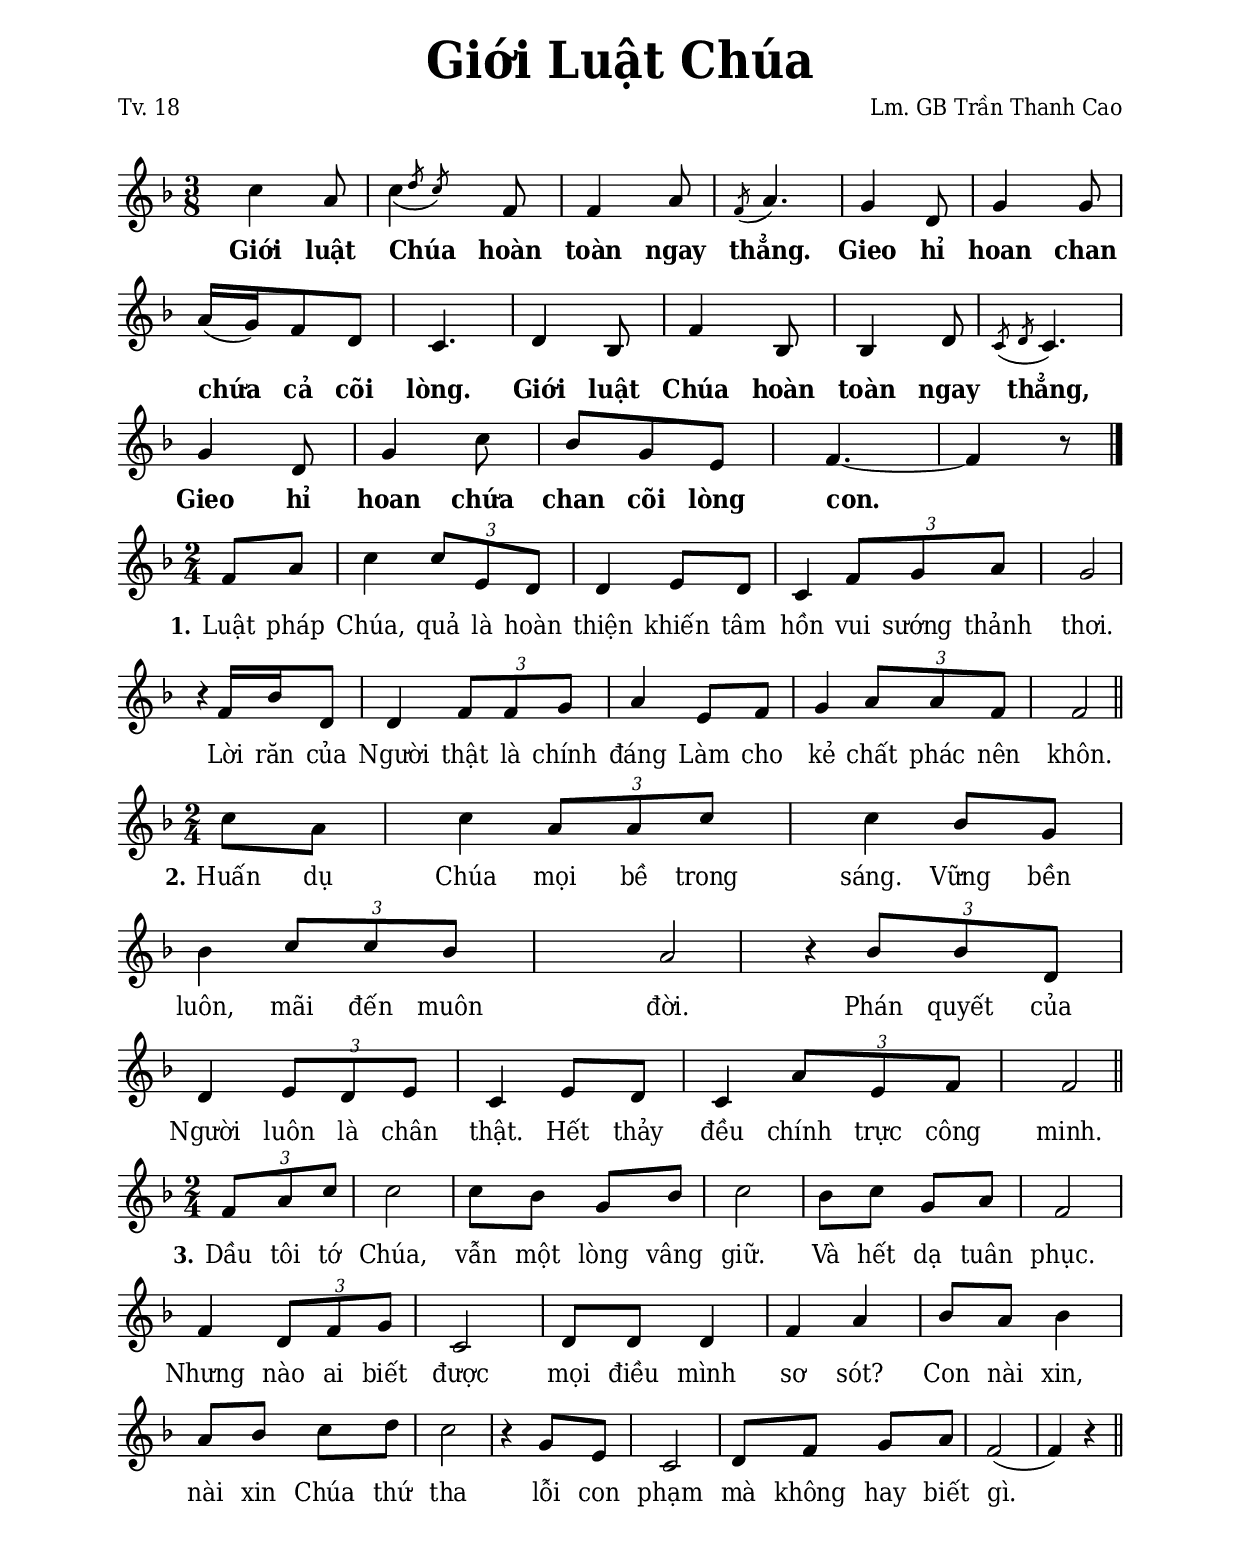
% Cài đặt chung
\version "2.22.1"
\include "english.ly"

\header {
  title = \markup { \fontsize #3 "Giới Luật Chúa" }
  poet = "Tv. 18"
  composer = "Lm. GB Trần Thanh Cao"
  arranger = " "
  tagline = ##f
}

% Nhạc điệp khúc
nhacDiepKhuc = \relative c'' {
  #(define afterGraceFraction (cons 1 3))
  <>^\markup { \halign #40 " " }
  c4 a8 |
  \autoBeamOff \afterGrace c4 _({
    \override Flag.stroke-style = #"grace"
    d8 c)}
  \revert Flag.stroke-style
  f, \autoBeamOn |
  f4 a8 |
  \acciaccatura f8 a4. |
  g4 d8 |
  g4 g8 |
  a16 (g) f8 d |
  c4. |
  d4 bf8 |
  f'4 bf,8 |
  bf4 d8 |
  \autoBeamOff \slashedGrace {c8 (d} c4.) \autoBeamOn |
  g'4 d8 |
  g4 c8 |
  bf g e |
  f4. ~ |
  f4 r8 \bar "|."
}

% Nhạc phiên khúc
nhacPhienKhucMot = \relative c' {
  \partial 4 f8 a |
  c4 \tuplet 3/2 { c8 e, d } |
  d4 e8 d |
  c4 \tuplet 3/2 { f8 g a } |
  g2 |
  r4 f16 bf d,8 |
  d4 \tuplet 3/2 { f8 f g } |
  a4 e8 f |
  g4 \tuplet 3/2 { a8 a f } |
  f2 \bar "||"
}

nhacPhienKhucHai = \relative c'' {
  \partial 4 c8 a |
  c4 \tuplet 3/2 { a8 a c } |
  c4 bf8 g |
  bf4 \tuplet 3/2 { \stemUp c8 c bf \stemNeutral } |
  a2 |
  r4 \tuplet 3/2 { bf8 bf d, } |
  d4 \tuplet 3/2 { e8 d e } |
  c4 e8 d |
  c4 \tuplet 3/2 { a'8 e f } |
  f2 \bar "||"
}

nhacPhienKhucBa = \relative c' {
  \partial 4 \tuplet 3/2 { f8 a c } |
  c2 |
  c8 bf g bf |
  c2 |
  bf8 c g a |
  f2 |
  f4 \tuplet 3/2 { d8 f g } |
  c,2 |
  d8 d d4 |
  f4 a |
  bf8 a bf4 |
  a8 bf c d |
  c2 |
  r4 g8 e |
  c2 |
  d8 f g a |
  f2 ( |
  f4) r \bar "||"
}

% Lời điệp khúc
loiDiepKhuc = \lyricmode {
  Giới luật Chúa hoàn toàn ngay thẳng.
  Gieo hỉ hoan chan chứa cả cõi lòng.
  Giới luật Chúa hoàn toàn ngay thẳng,
  Gieo hỉ hoan chứa chan cõi lòng con.
}

% Lời phiên khúc
loiPhienKhucMot = \lyricmode {
  \set stanza = #"1."
  Luật pháp Chúa, quả là hoàn thiện
  khiến tâm hồn vui sướng thảnh thơi.
  Lời răn của Người thật là chính đáng
  Làm cho kẻ chất phác nên khôn.
}

loiPhienKhucHai = \lyricmode {
  \set stanza = #"2."
  Huấn dụ Chúa mọi bề trong sáng.
  Vững bền luôn, mãi đến muôn đời.
  Phán quyết của Người luôn là chân thật.
  Hết thảy đều chính trực công minh.
}

loiPhienKhucBa = \lyricmode {
  \set stanza = #"3."
  Dầu tôi tớ Chúa, vẫn một lòng vâng giữ.
  Và hết dạ tuân phục.
  Nhưng nào ai biết được mọi điều mình sơ sót?
  Con nài xin, nài xin Chúa thứ tha
  lỗi con phạm mà không hay biết gì.
}


% Dàn trang
\paper {
  #(set-paper-size "a4")
  top-margin = 20\mm
  bottom-margin = 10\mm
  left-margin = 20\mm
  right-margin = 20\mm
  indent = #0
  #(define fonts
    (make-pango-font-tree
      "Deja Vu Serif Condensed"
      "Deja Vu Serif Condensed"
      "Deja Vu Serif Condensed"
      (/ 20 20)))
  page-count = #1
  system-system-spacing = #'((basic-distance . 11.5)
                             (minimum-distance . 11.5)
                             (padding . 1))
  score-system-spacing = #'((basic-distance . 11.5)
                             (minimum-distance . 11.5)
                             (padding . 1))
}

% Thiết lập tông và nhịp
TongNhip = { \key f \major \time 3/8 }

\score {
  \new ChoirStaff <<
    \new Staff = diepKhuc \with {
        \consists "Merge_rests_engraver"
        %\magnifyStaff #(magstep +1)
      }
      <<
      \new Voice = beSop {
        \TongNhip \nhacDiepKhuc
      }
    >>
    \new Lyrics \with {
          \override VerticalAxisGroup.
            nonstaff-relatedstaff-spacing.padding = #1
          \override VerticalAxisGroup.
            nonstaff-unrelatedstaff-spacing.padding = #1
        }
        \lyricsto beSop \loiDiepKhuc
  >>
  \layout {
    \override Lyrics.LyricText.font-series = #'bold
    %\override Lyrics.LyricText.font-size = #+2
    \override Lyrics.LyricSpace.minimum-distance = #2.2
    \override Score.BarNumber.break-visibility = ##(#f #f #f)
    \override Score.SpacingSpanner.uniform-stretching = ##t
  }
}

\score {
  \new ChoirStaff <<
    \new Staff = phienKhuc \with {
        %\magnifyStaff #(magstep +1)
      }
      <<
      \new Voice = beSop {
        \key f \major \time 2/4 \nhacPhienKhucMot
      }
    >>
    \new Lyrics \with {
          \override VerticalAxisGroup.
            nonstaff-relatedstaff-spacing.padding = #1.2
          \override VerticalAxisGroup.
            nonstaff-unrelatedstaff-spacing.padding = #1
        }
        \lyricsto beSop \loiPhienKhucMot
  >>
  \layout {
    %\override Staff.TimeSignature.transparent = ##t
    %\override Lyrics.LyricText.font-size = #+2
    \override Lyrics.LyricSpace.minimum-distance = #1.1
    \override Score.BarNumber.break-visibility = ##(#f #f #f)
    \override Score.SpacingSpanner.uniform-stretching = ##t
    \override Score.SpacingSpanner packed-spacing = ##t
  } 
}

\score {
  \new ChoirStaff <<
    \new Staff = phienKhuc \with {
        %\magnifyStaff #(magstep +1)
      }
      <<
      \new Voice = beSop {
        \key f \major \time 2/4 \nhacPhienKhucHai
      }
    >>
    \new Lyrics \with {
          \override VerticalAxisGroup.
            nonstaff-relatedstaff-spacing.padding = #1
          \override VerticalAxisGroup.
            nonstaff-unrelatedstaff-spacing.padding = #1
        }
        \lyricsto beSop \loiPhienKhucHai
  >>
  \layout {
    %\override Staff.TimeSignature.transparent = ##t
    %\override Lyrics.LyricText.font-size = #+2
    \override Lyrics.LyricSpace.minimum-distance = #2.2
    \override Score.BarNumber.break-visibility = ##(#f #f #f)
    \override Score.SpacingSpanner.uniform-stretching = ##t
    \override Score.SpacingSpanner packed-spacing = ##t
  } 
}

\score {
  \new ChoirStaff <<
    \new Staff = phienKhuc \with {
        %\magnifyStaff #(magstep +1)
      }
      <<
      \new Voice = beSop {
        \key f \major \time 2/4 \nhacPhienKhucBa
      }
    >>
    \new Lyrics \with {
          \override VerticalAxisGroup.
            nonstaff-relatedstaff-spacing.padding = #1.2
          \override VerticalAxisGroup.
            nonstaff-unrelatedstaff-spacing.padding = #1
        }
        \lyricsto beSop \loiPhienKhucBa
  >>
  \layout {
    %\override Staff.TimeSignature.transparent = ##t
    %\override Lyrics.LyricText.font-size = #+2
    \override Lyrics.LyricSpace.minimum-distance = #1.7
    \override Score.BarNumber.break-visibility = ##(#f #f #f)
    \override Score.SpacingSpanner.uniform-stretching = ##t
  } 
}
